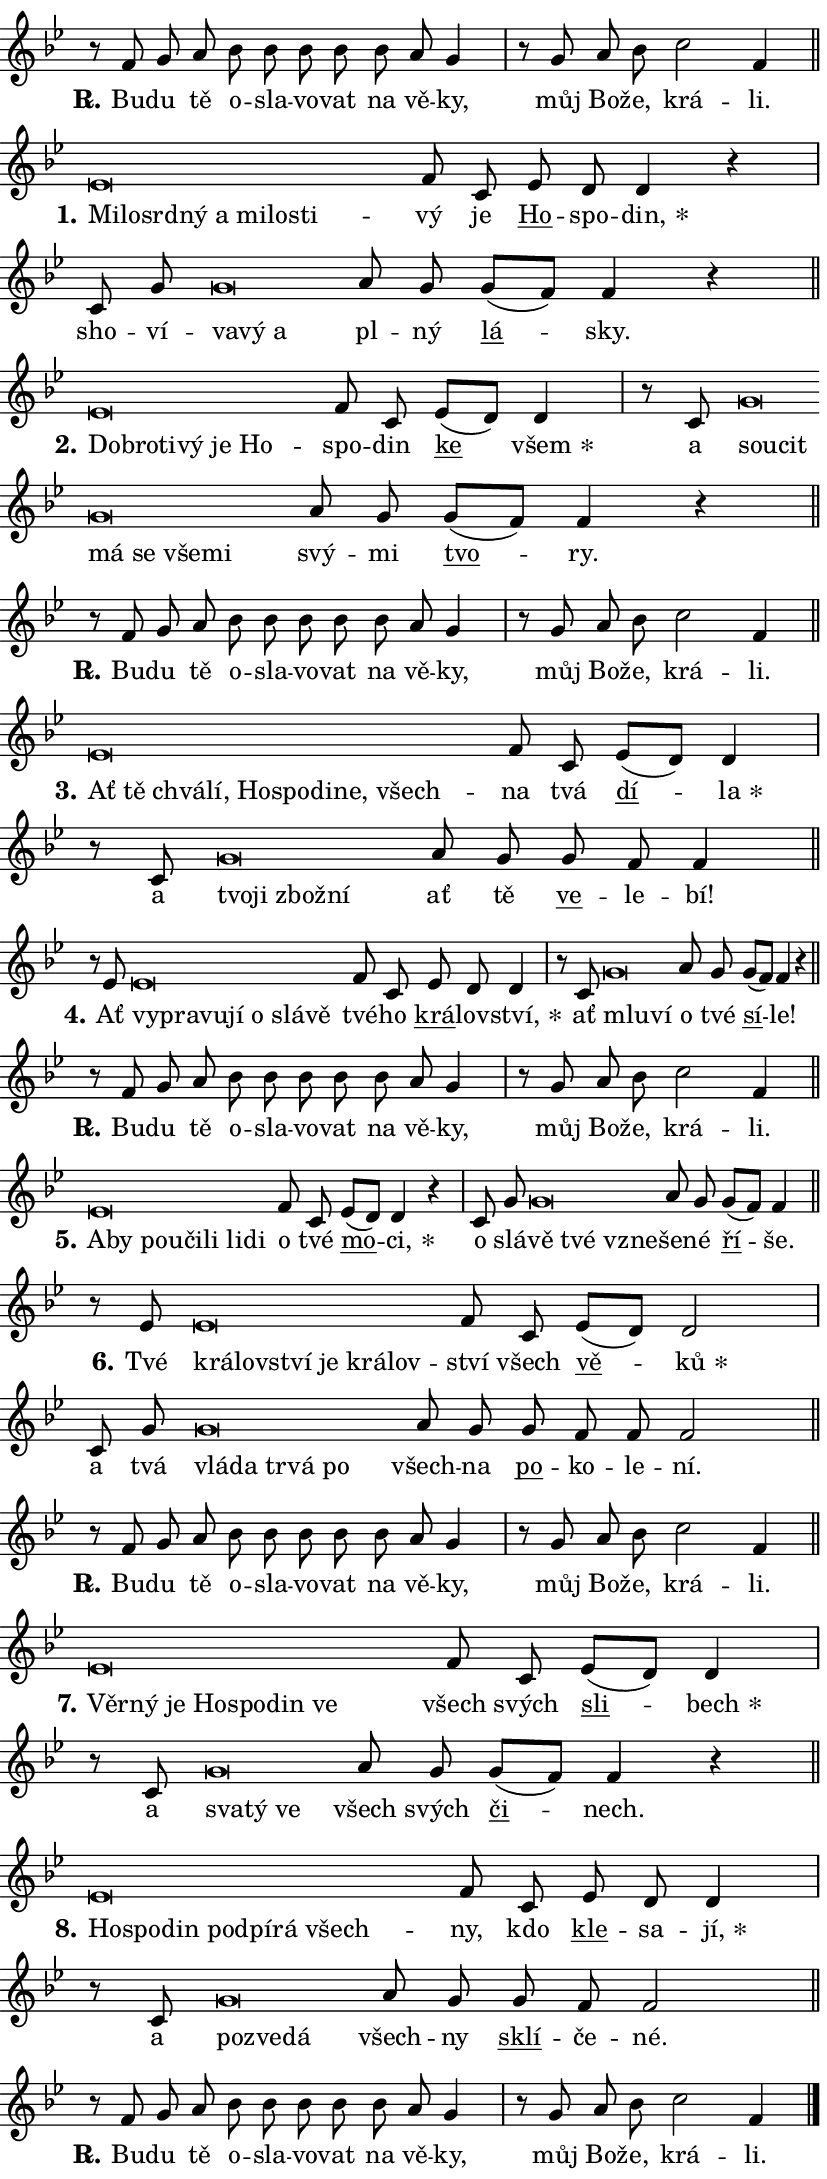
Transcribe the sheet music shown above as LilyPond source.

\version "2.24.0"
\header { tagline = "" }
\paper {
  indent = 0\cm
  top-margin = 0\cm
  right-margin = 0.13\cm % to fit lyric hyphens
  bottom-margin = 0\cm
  left-margin = 0\cm
  paper-width = 14\cm
  page-breaking = #ly:one-page-breaking
  system-system-spacing.basic-distance = #11
  score-system-spacing.basic-distance = #11
  ragged-last = ##f
}


%% Author: Thomas Morley
%% https://lists.gnu.org/archive/html/lilypond-user/2020-05/msg00002.html
#(define (line-position grob)
"Returns position of @var[grob} in current system:
   @code{'start}, if at first time-step
   @code{'end}, if at last time-step
   @code{'middle} otherwise
"
  (let* ((col (ly:item-get-column grob))
         (ln (ly:grob-object col 'left-neighbor))
         (rn (ly:grob-object col 'right-neighbor))
         (col-to-check-left (if (ly:grob? ln) ln col))
         (col-to-check-right (if (ly:grob? rn) rn col))
         (break-dir-left
           (and
             (ly:grob-property col-to-check-left 'non-musical #f)
             (ly:item-break-dir col-to-check-left)))
         (break-dir-right
           (and
             (ly:grob-property col-to-check-right 'non-musical #f)
             (ly:item-break-dir col-to-check-right))))
        (cond ((eqv? 1 break-dir-left) 'start)
              ((eqv? -1 break-dir-right) 'end)
              (else 'middle))))

#(define (tranparent-at-line-position vctor)
  (lambda (grob)
  "Relying on @code{line-position} select the relevant enry from @var{vctor}.
Used to determine transparency,"
    (case (line-position grob)
      ((end) (not (vector-ref vctor 0)))
      ((middle) (not (vector-ref vctor 1)))
      ((start) (not (vector-ref vctor 2))))))

noteHeadBreakVisibility =
#(define-music-function (break-visibility)(vector?)
"Makes @code{NoteHead}s transparent relying on @var{break-visibility}"
#{
  \override NoteHead.transparent =
    #(tranparent-at-line-position break-visibility)
#})

#(define delete-ledgers-for-transparent-note-heads
  (lambda (grob)
    "Reads whether a @code{NoteHead} is transparent.
If so this @code{NoteHead} is removed from @code{'note-heads} from
@var{grob}, which is supposed to be @code{LedgerLineSpanner}.
As a result ledgers are not printed for this @code{NoteHead}"
    (let* ((nhds-array (ly:grob-object grob 'note-heads))
           (nhds-list
             (if (ly:grob-array? nhds-array)
                 (ly:grob-array->list nhds-array)
                 '()))
           ;; Relies on the transparent-property being done before
           ;; Staff.LedgerLineSpanner.after-line-breaking is executed.
           ;; This is fragile ...
           (to-keep
             (remove
               (lambda (nhd)
                 (ly:grob-property nhd 'transparent #f))
               nhds-list)))
      ;; TODO find a better method to iterate over grob-arrays, similiar
      ;; to filter/remove etc for lists
      ;; For now rebuilt from scratch
      (set! (ly:grob-object grob 'note-heads)  '())
      (for-each
        (lambda (nhd)
          (ly:pointer-group-interface::add-grob grob 'note-heads nhd))
        to-keep))))

squashNotes = {
  \override NoteHead.X-extent = #'(-0.2 . 0.2)
  \override NoteHead.Y-extent = #'(-0.75 . 0)
  \override NoteHead.stencil =
    #(lambda (grob)
       (let ((pos (ly:grob-property grob 'staff-position)))
         (begin
           (if (< pos -7) (display "ERROR: Lower brevis then expected\n") (display ""))
           (if (<= pos -6) ly:text-interface::print ly:note-head::print))))
}
unSquashNotes = {
  \revert NoteHead.X-extent
  \revert NoteHead.Y-extent
  \revert NoteHead.stencil
}

hideNotes = \noteHeadBreakVisibility #begin-of-line-visible
unHideNotes = \noteHeadBreakVisibility #all-visible

% work-around for resetting accidentals
% https://lilypond.org/doc/v2.23/Documentation/notation/displaying-rhythms#unmetered-music
cadenzaMeasure = {
  \cadenzaOff
  \partial 1024 s1024
  \cadenzaOn
}

#(define-markup-command (accent layout props text) (markup?)
  "Underline accented syllable"
  (interpret-markup layout props
    #{\markup \override #'(offset . 4.3) \underline { #text }#}))

responsum = \markup \concat {
  "R" \hspace #-1.05 \path #0.1 #'((moveto 0 0.07) (lineto 0.9 0.8)) \hspace #0.05 "."
}

spaceSize = #0.6828661417322834 % exact space size for TeX Gyre Schola

\layout {
  \context {
    \Staff
    \remove "Time_signature_engraver"
    \override LedgerLineSpanner.after-line-breaking = #delete-ledgers-for-transparent-note-heads
  }
  \context {
    \Lyrics {
      \override LyricSpace.minimum-distance = \spaceSize
      \override LyricText.font-name = #"TeX Gyre Schola"
      \override LyricText.font-size = 1
      \override StanzaNumber.font-name = #"TeX Gyre Schola Bold"
      \override StanzaNumber.font-size = 1
    }
  }
  \context {
    \Score 
    \override NoteHead.text =
      #(lambda (grob) 
        (let ((pos (ly:grob-property grob 'staff-position)))
          #{\markup {
            \combine
              \halign #-0.55 \raise #(if (= pos -6) 0 0.5) \override #'(thickness . 2) \draw-line #'(3.2 . 0)
              \musicglyph "noteheads.sM1"
          }#}))
  }
}

% magnetic-lyrics.ily
%
%   written by
%     Jean Abou Samra <jean@abou-samra.fr>
%     Werner Lemberg <wl@gnu.org>
%
%   adapted by
%     Jiri Hon <jiri.hon@gmail.com>
%
% Version 2022-Apr-15

% https://www.mail-archive.com/lilypond-user@gnu.org/msg149350.html

#(define (Left_hyphen_pointer_engraver context)
   "Collect syllable-hyphen-syllable occurrences in lyrics and store
them in properties.  This engraver only looks to the left.  For
example, if the lyrics input is @code{foo -- bar}, it does the
following.

@itemize @bullet
@item
Set the @code{text} property of the @code{LyricHyphen} grob between
@q{foo} and @q{bar} to @code{foo}.

@item
Set the @code{left-hyphen} property of the @code{LyricText} grob with
text @q{foo} to the @code{LyricHyphen} grob between @q{foo} and
@q{bar}.
@end itemize

Use this auxiliary engraver in combination with the
@code{lyric-@/text::@/apply-@/magnetic-@/offset!} hook."
   (let ((hyphen #f)
         (text #f))
     (make-engraver
      (acknowledgers
       ((lyric-syllable-interface engraver grob source-engraver)
        (set! text grob)))
      (end-acknowledgers
       ((lyric-hyphen-interface engraver grob source-engraver)
        ;(when (not (grob::has-interface grob 'lyric-space-interface))
          (set! hyphen grob)));)
      ((stop-translation-timestep engraver)
       (when (and text hyphen)
         (ly:grob-set-object! text 'left-hyphen hyphen))
       (set! text #f)
       (set! hyphen #f)))))

#(define (lyric-text::apply-magnetic-offset! grob)
   "If the space between two syllables is less than the value in
property @code{LyricText@/.details@/.squash-threshold}, move the right
syllable to the left so that it gets concatenated with the left
syllable.

Use this function as a hook for
@code{LyricText@/.after-@/line-@/breaking} if the
@code{Left_@/hyphen_@/pointer_@/engraver} is active."
   (let ((hyphen (ly:grob-object grob 'left-hyphen #f)))
     (when hyphen
       (let ((left-text (ly:spanner-bound hyphen LEFT)))
         (when (grob::has-interface left-text 'lyric-syllable-interface)
           (let* ((common (ly:grob-common-refpoint grob left-text X))
                  (this-x-ext (ly:grob-extent grob common X))
                  (left-x-ext
                   (begin
                     ;; Trigger magnetism for left-text.
                     (ly:grob-property left-text 'after-line-breaking)
                     (ly:grob-extent left-text common X)))
                  ;; `delta` is the gap width between two syllables.
                  (delta (- (interval-start this-x-ext)
                            (interval-end left-x-ext)))
                  (details (ly:grob-property grob 'details))
                  (threshold (assoc-get 'squash-threshold details 0.2)))
             (when (< delta threshold)
               (let* (;; We have to manipulate the input text so that
                      ;; ligatures crossing syllable boundaries are not
                      ;; disabled.  For languages based on the Latin
                      ;; script this is essentially a beautification.
                      ;; However, for non-Western scripts it can be a
                      ;; necessity.
                      (lt (ly:grob-property left-text 'text))
                      (rt (ly:grob-property grob 'text))
                      (is-space (grob::has-interface hyphen 'lyric-space-interface))
                      (space (if is-space " " ""))
                      (extra-delta (if is-space spaceSize 0))
                      ;; Append new syllable.
                      (ltrt-space (if (and (string? lt) (string? rt))
                                (string-append lt space rt)
                                (make-concat-markup (list lt space rt))))
                      ;; Right-align `ltrt` to the right side.
                      (ltrt-space-markup (grob-interpret-markup
                               grob
                               (make-translate-markup
                                (cons (interval-length this-x-ext) 0)
                                (make-right-align-markup ltrt-space)))))
                 (begin
                   ;; Don't print `left-text`.
                   (ly:grob-set-property! left-text 'stencil #f)
                   ;; Set text and stencil (which holds all collected
                   ;; syllables so far) and shift it to the left.
                   (ly:grob-set-property! grob 'text ltrt-space)
                   (ly:grob-set-property! grob 'stencil ltrt-space-markup)
                   (ly:grob-translate-axis! grob (- (- delta extra-delta)) X))))))))))


#(define (lyric-hyphen::displace-bounds-first grob)
   ;; Make very sure this callback isn't triggered too early.
   (let ((left (ly:spanner-bound grob LEFT))
         (right (ly:spanner-bound grob RIGHT)))
     (ly:grob-property left 'after-line-breaking)
     (ly:grob-property right 'after-line-breaking)
     (ly:lyric-hyphen::print grob)))

squashThreshold = #0.4

\layout {
  \context {
    \Lyrics
    \consists #Left_hyphen_pointer_engraver
    \override LyricText.after-line-breaking =
      #lyric-text::apply-magnetic-offset!
    \override LyricHyphen.stencil = #lyric-hyphen::displace-bounds-first
    \override LyricText.details.squash-threshold = \squashThreshold
    \override LyricHyphen.minimum-distance = 0
    \override LyricHyphen.minimum-length = \squashThreshold
  }
}

squashText = \override LyricText.details.squash-threshold = 9999
unSquashText = \override LyricText.details.squash-threshold = \squashThreshold

leftText = \override LyricText.self-alignment-X = #LEFT
unLeftText = \revert LyricText.self-alignment-X

starOffset = #(lambda (grob) 
                (let ((x_offset (ly:self-alignment-interface::aligned-on-x-parent grob)))
                  (if (= x_offset 0) 0 (+ x_offset 1.2))))

star = #(define-music-function (syllable)(string?)
"Append star separator at the end of a syllable"
#{
  \once \override LyricText.X-offset = #starOffset
  \lyricmode { \markup {
    #syllable
    \override #'((font-name . "TeX Gyre Schola Bold")) \hspace #0.2 \lower #0.65 \larger "*"
  } }
#})

starAccent = #(define-music-function (syllable)(string?)
"Append star separator at the end of a syllable and make accent"
#{
  \once \override LyricText.X-offset = #starOffset
  \lyricmode { \markup {
    \accent #syllable
    \override #'((font-name . "TeX Gyre Schola Bold")) \hspace #0.2 \lower #0.65 \larger "*"
  } }
#})

breath = #(define-music-function (syllable)(string?)
"Append breathing indicator at the end of a syllable"
#{
  \lyricmode { \markup { #syllable "+" } }
#})

optionalBreath = #(define-music-function (syllable)(string?)
"Append optional breathing indicator at the end of a syllable"
#{
  \lyricmode { \markup { #syllable "(+)" } }
#})


\score {
    <<
        \new Voice = "melody" { \cadenzaOn \key bes \major \relative { r8 f' g a bes bes bes bes \bar "" bes a g4 \cadenzaMeasure \bar "|" r8 g a bes \bar "" c2 f,4 \cadenzaMeasure \bar "||" \break } }
        \new Lyrics \lyricsto "melody" { \lyricmode { \set stanza = \responsum
Bu -- du tě o -- sla -- vo -- vat na vě -- ky, můj Bo -- že, krá -- li. } }
    >>
    \layout {}
}

\score {
    <<
        \new Voice = "melody" { \cadenzaOn \key bes \major \relative { \squashNotes es'\breve*1/16 \hideNotes \breve*1/16 \bar "" \breve*1/16 \bar "" \breve*1/16 \bar "" \breve*1/16 \bar "" \breve*1/16 \bar "" \breve*1/16 \breve*1/16 \bar "" \unHideNotes \unSquashNotes f8 c \bar "" es d d4 r \cadenzaMeasure \bar "|" c8 g' \bar "" \squashNotes g\breve*1/16 \hideNotes \breve*1/16 \breve*1/16 \bar "" \unHideNotes \unSquashNotes a8 g \bar "" g[( f)] f4 r \cadenzaMeasure \bar "||" \break } }
        \new Lyrics \lyricsto "melody" { \lyricmode { \set stanza = "1."
\leftText Mi -- \squashText lo -- srd -- ný a mi -- lo -- sti -- \unLeftText \unSquashText vý je \markup \accent Ho -- spo -- \star din, sho -- ví -- \leftText va -- \squashText vý a \unLeftText \unSquashText pl -- ný \markup \accent lá -- sky. } }
    >>
    \layout {}
}

\score {
    <<
        \new Voice = "melody" { \cadenzaOn \key bes \major \relative { \squashNotes es'\breve*1/16 \hideNotes \breve*1/16 \bar "" \breve*1/16 \bar "" \breve*1/16 \bar "" \breve*1/16 \breve*1/16 \bar "" \unHideNotes \unSquashNotes f8 c \bar "" es[( d)] d4 \cadenzaMeasure \bar "|" r8 c8 \squashNotes g'\breve*1/16 \hideNotes \breve*1/16 \bar "" \breve*1/16 \bar "" \breve*1/16 \bar "" \breve*1/16 \breve*1/16 \bar "" \unHideNotes \unSquashNotes a8 g \bar "" g[( f)] f4 r \cadenzaMeasure \bar "||" \break } }
        \new Lyrics \lyricsto "melody" { \lyricmode { \set stanza = "2."
\leftText Dob -- \squashText ro -- ti -- vý je Ho -- \unLeftText \unSquashText spo -- din \markup \accent ke \star všem a \leftText sou -- \squashText cit má se vše -- mi \unLeftText \unSquashText svý -- mi \markup \accent tvo -- ry. } }
    >>
    \layout {}
}

\score {
    <<
        \new Voice = "melody" { \cadenzaOn \key bes \major \relative { r8 f' g a bes bes bes bes \bar "" bes a g4 \cadenzaMeasure \bar "|" r8 g a bes \bar "" c2 f,4 \cadenzaMeasure \bar "||" \break } }
        \new Lyrics \lyricsto "melody" { \lyricmode { \set stanza = \responsum
Bu -- du tě o -- sla -- vo -- vat na vě -- ky, můj Bo -- že, krá -- li. } }
    >>
    \layout {}
}

\score {
    <<
        \new Voice = "melody" { \cadenzaOn \key bes \major \relative { \squashNotes es'\breve*1/16 \hideNotes \breve*1/16 \bar "" \breve*1/16 \bar "" \breve*1/16 \bar "" \breve*1/16 \bar "" \breve*1/16 \bar "" \breve*1/16 \bar "" \breve*1/16 \breve*1/16 \bar "" \unHideNotes \unSquashNotes f8 c \bar "" es[( d)] d4 \cadenzaMeasure \bar "|" r8 c8 \squashNotes g'\breve*1/16 \hideNotes \breve*1/16 \bar "" \breve*1/16 \breve*1/16 \bar "" \unHideNotes \unSquashNotes a8 g \bar "" g f f4 \cadenzaMeasure \bar "||" \break } }
        \new Lyrics \lyricsto "melody" { \lyricmode { \set stanza = "3."
\leftText Ať \squashText tě chvá -- lí, Ho -- spo -- di -- ne, všech -- \unLeftText \unSquashText na tvá \markup \accent dí -- \star la a \leftText tvo -- \squashText ji zbož -- ní \unLeftText \unSquashText ať tě \markup \accent ve -- le -- bí! } }
    >>
    \layout {}
}

\score {
    <<
        \new Voice = "melody" { \cadenzaOn \key bes \major \relative { r8 es'8 \squashNotes es\breve*1/16 \hideNotes \breve*1/16 \bar "" \breve*1/16 \bar "" \breve*1/16 \bar "" \breve*1/16 \bar "" \breve*1/16 \breve*1/16 \bar "" \unHideNotes \unSquashNotes f8 c \bar "" es d d4 \cadenzaMeasure \bar "|" r8 c8 \squashNotes g'\breve*1/16 \hideNotes \breve*1/16 \bar "" \unHideNotes \unSquashNotes a8 g \bar "" g[( f)] f4 r \cadenzaMeasure \bar "||" \break } }
        \new Lyrics \lyricsto "melody" { \lyricmode { \set stanza = "4."
Ať \leftText vy -- \squashText pra -- vu -- jí o slá -- vě \unLeftText \unSquashText tvé -- ho \markup \accent krá -- lov -- \star ství, ať \leftText mlu -- \squashText ví \unLeftText \unSquashText o tvé \markup \accent sí -- le! } }
    >>
    \layout {}
}

\score {
    <<
        \new Voice = "melody" { \cadenzaOn \key bes \major \relative { r8 f' g a bes bes bes bes \bar "" bes a g4 \cadenzaMeasure \bar "|" r8 g a bes \bar "" c2 f,4 \cadenzaMeasure \bar "||" \break } }
        \new Lyrics \lyricsto "melody" { \lyricmode { \set stanza = \responsum
Bu -- du tě o -- sla -- vo -- vat na vě -- ky, můj Bo -- že, krá -- li. } }
    >>
    \layout {}
}

\score {
    <<
        \new Voice = "melody" { \cadenzaOn \key bes \major \relative { \squashNotes es'\breve*1/16 \hideNotes \breve*1/16 \bar "" \breve*1/16 \bar "" \breve*1/16 \bar "" \breve*1/16 \bar "" \breve*1/16 \bar "" \breve*1/16 \breve*1/16 \bar "" \unHideNotes \unSquashNotes f8 c \bar "" es[( d)] d4 r \cadenzaMeasure \bar "|" c8 g' \bar "" \squashNotes g\breve*1/16 \hideNotes \breve*1/16 \breve*1/16 \bar "" \unHideNotes \unSquashNotes a8 g \bar "" g[( f)] f4 \cadenzaMeasure \bar "||" \break } }
        \new Lyrics \lyricsto "melody" { \lyricmode { \set stanza = "5."
\leftText A -- \squashText by po -- u -- či -- li li -- di \unLeftText \unSquashText o tvé \markup \accent mo -- \star ci, o slá -- \leftText vě \squashText tvé vzne -- \unLeftText \unSquashText še -- né \markup \accent ří -- še. } }
    >>
    \layout {}
}

\score {
    <<
        \new Voice = "melody" { \cadenzaOn \key bes \major \relative { r8 es'8 \squashNotes es\breve*1/16 \hideNotes \breve*1/16 \bar "" \breve*1/16 \bar "" \breve*1/16 \bar "" \breve*1/16 \breve*1/16 \bar "" \unHideNotes \unSquashNotes f8 c \bar "" es[( d)] d2 \cadenzaMeasure \bar "|" c8 g' \bar "" \squashNotes g\breve*1/16 \hideNotes \breve*1/16 \bar "" \breve*1/16 \bar "" \breve*1/16 \breve*1/16 \bar "" \unHideNotes \unSquashNotes a8 g \bar "" g f f f2 \cadenzaMeasure \bar "||" \break } }
        \new Lyrics \lyricsto "melody" { \lyricmode { \set stanza = "6."
Tvé \leftText krá -- \squashText lov -- ství je krá -- lov -- \unLeftText \unSquashText ství všech \markup \accent vě -- \star ků a tvá \leftText vlá -- \squashText da tr -- vá po \unLeftText \unSquashText všech -- na \markup \accent po -- ko -- le -- ní. } }
    >>
    \layout {}
}

\score {
    <<
        \new Voice = "melody" { \cadenzaOn \key bes \major \relative { r8 f' g a bes bes bes bes \bar "" bes a g4 \cadenzaMeasure \bar "|" r8 g a bes \bar "" c2 f,4 \cadenzaMeasure \bar "||" \break } }
        \new Lyrics \lyricsto "melody" { \lyricmode { \set stanza = \responsum
Bu -- du tě o -- sla -- vo -- vat na vě -- ky, můj Bo -- že, krá -- li. } }
    >>
    \layout {}
}

\score {
    <<
        \new Voice = "melody" { \cadenzaOn \key bes \major \relative { \squashNotes es'\breve*1/16 \hideNotes \breve*1/16 \bar "" \breve*1/16 \bar "" \breve*1/16 \bar "" \breve*1/16 \bar "" \breve*1/16 \breve*1/16 \bar "" \unHideNotes \unSquashNotes f8 c \bar "" es[( d)] d4 \cadenzaMeasure \bar "|" r8 c8 \squashNotes g'\breve*1/16 \hideNotes \breve*1/16 \breve*1/16 \bar "" \unHideNotes \unSquashNotes a8 g \bar "" g[( f)] f4 r \cadenzaMeasure \bar "||" \break } }
        \new Lyrics \lyricsto "melody" { \lyricmode { \set stanza = "7."
\leftText Věr -- \squashText ný je Ho -- spo -- din ve \unLeftText \unSquashText všech svých \markup \accent sli -- \star bech a \leftText sva -- \squashText tý ve \unLeftText \unSquashText všech svých \markup \accent či -- nech. } }
    >>
    \layout {}
}

\score {
    <<
        \new Voice = "melody" { \cadenzaOn \key bes \major \relative { \squashNotes es'\breve*1/16 \hideNotes \breve*1/16 \bar "" \breve*1/16 \bar "" \breve*1/16 \bar "" \breve*1/16 \bar "" \breve*1/16 \breve*1/16 \bar "" \unHideNotes \unSquashNotes f8 c \bar "" es d d4 \cadenzaMeasure \bar "|" r8 c8 \squashNotes g'\breve*1/16 \hideNotes \breve*1/16 \breve*1/16 \bar "" \unHideNotes \unSquashNotes a8 g \bar "" g f f2 \cadenzaMeasure \bar "||" \break } }
        \new Lyrics \lyricsto "melody" { \lyricmode { \set stanza = "8."
\leftText Ho -- \squashText spo -- din pod -- pí -- rá všech -- \unLeftText \unSquashText ny, kdo \markup \accent kle -- sa -- \star jí, a \leftText po -- \squashText zve -- dá \unLeftText \unSquashText všech -- ny \markup \accent sklí -- če -- né. } }
    >>
    \layout {}
}

\score {
    <<
        \new Voice = "melody" { \cadenzaOn \key bes \major \relative { r8 f' g a bes bes bes bes \bar "" bes a g4 \cadenzaMeasure \bar "|" r8 g a bes \bar "" c2 f,4 \cadenzaMeasure \bar "||" \break } \bar "|." }
        \new Lyrics \lyricsto "melody" { \lyricmode { \set stanza = \responsum
Bu -- du tě o -- sla -- vo -- vat na vě -- ky, můj Bo -- že, krá -- li. } }
    >>
    \layout {}
}
